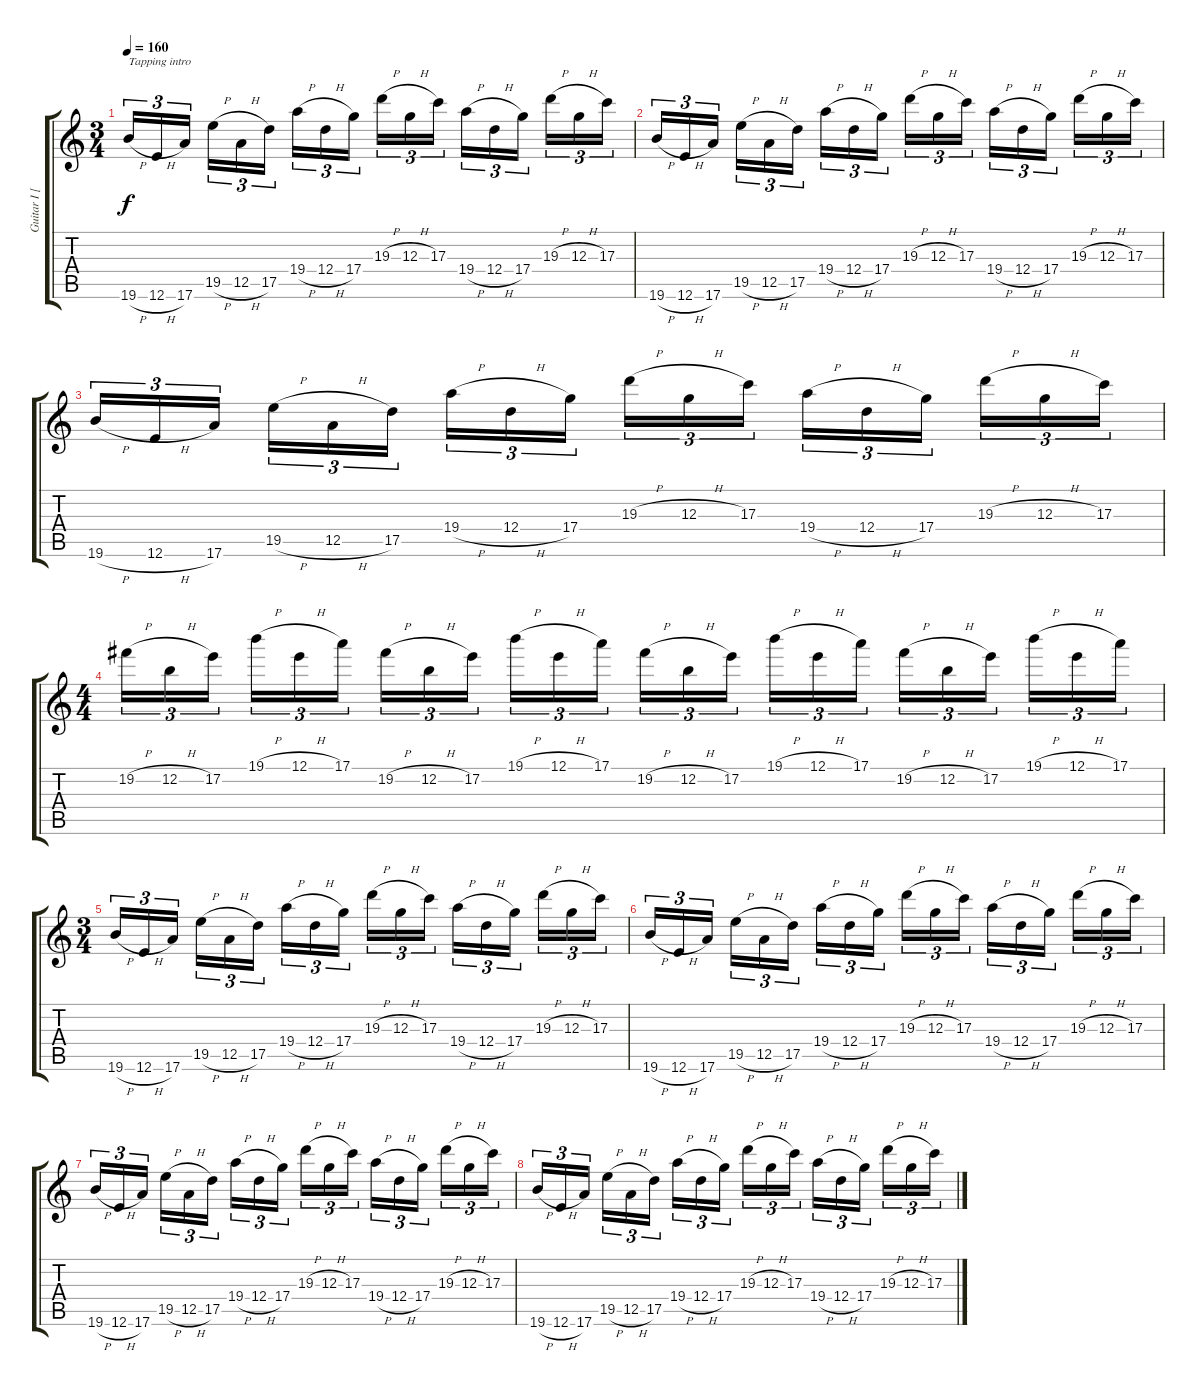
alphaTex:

\track ("Guitar I [Paul]" "Guitar I [") {instrument distortionguitar}
\staff {score tabs}
\tuning (E4 B3 G3 D3 A2 E2) {hide}
\ts (3 4)
\tempo 160
\clef g2
\ks c
19.6{h}.16{tu (3 2) txt "Tapping intro" dy f instrument distortionguitar} 12.6{h}.16{tu (3 2)} 17.6.16{tu (3 2) beam splitsecondary} 19.5{h}.16{tu (3 2)} 12.5{h}.16{tu (3 2)} 17.5.16{tu (3 2)} 19.4{h}.16{tu (3 2)} 12.4{h}.16{tu (3 2)} 17.4.16{tu (3 2) beam splitsecondary} 19.3{h}.16{tu (3 2)} 12.3{h}.16{tu (3 2)} 17.3.16{tu (3 2)} 19.4{h}.16{tu (3 2)} 12.4{h}.16{tu (3 2)} 17.4.16{tu (3 2) beam splitsecondary} 19.3{h}.16{tu (3 2)} 12.3{h}.16{tu (3 2)} 17.3.16{tu (3 2)} |
19.6{h}.16{tu (3 2)} 12.6{h}.16{tu (3 2)} 17.6.16{tu (3 2) beam splitsecondary} 19.5{h}.16{tu (3 2)} 12.5{h}.16{tu (3 2)} 17.5.16{tu (3 2)} 19.4{h}.16{tu (3 2)} 12.4{h}.16{tu (3 2)} 17.4.16{tu (3 2) beam splitsecondary} 19.3{h}.16{tu (3 2)} 12.3{h}.16{tu (3 2)} 17.3.16{tu (3 2)} 19.4{h}.16{tu (3 2)} 12.4{h}.16{tu (3 2)} 17.4.16{tu (3 2) beam splitsecondary} 19.3{h}.16{tu (3 2)} 12.3{h}.16{tu (3 2)} 17.3.16{tu (3 2)} |
19.6{h}.16{tu (3 2)} 12.6{h}.16{tu (3 2)} 17.6.16{tu (3 2) beam splitsecondary} 19.5{h}.16{tu (3 2)} 12.5{h}.16{tu (3 2)} 17.5.16{tu (3 2)} 19.4{h}.16{tu (3 2)} 12.4{h}.16{tu (3 2)} 17.4.16{tu (3 2) beam splitsecondary} 19.3{h}.16{tu (3 2)} 12.3{h}.16{tu (3 2)} 17.3.16{tu (3 2)} 19.4{h}.16{tu (3 2)} 12.4{h}.16{tu (3 2)} 17.4.16{tu (3 2) beam splitsecondary} 19.3{h}.16{tu (3 2)} 12.3{h}.16{tu (3 2)} 17.3.16{tu (3 2)} |
\ts (4 4)
19.2{h}.16{tu (3 2)} 12.2{h}.16{tu (3 2)} 17.2.16{tu (3 2) beam splitsecondary} 19.1{h}.16{tu (3 2)} 12.1{h}.16{tu (3 2)} 17.1.16{tu (3 2)} 19.2{h}.16{tu (3 2)} 12.2{h}.16{tu (3 2)} 17.2.16{tu (3 2) beam splitsecondary} 19.1{h}.16{tu (3 2)} 12.1{h}.16{tu (3 2)} 17.1.16{tu (3 2)} 19.2{h}.16{tu (3 2)} 12.2{h}.16{tu (3 2)} 17.2.16{tu (3 2) beam splitsecondary} 19.1{h}.16{tu (3 2)} 12.1{h}.16{tu (3 2)} 17.1.16{tu (3 2)} 19.2{h}.16{tu (3 2)} 12.2{h}.16{tu (3 2)} 17.2.16{tu (3 2) beam splitsecondary} 19.1{h}.16{tu (3 2)} 12.1{h}.16{tu (3 2)} 17.1.16{tu (3 2)} |
\ts (3 4)
19.6{h}.16{tu (3 2)} 12.6{h}.16{tu (3 2)} 17.6.16{tu (3 2) beam splitsecondary} 19.5{h}.16{tu (3 2)} 12.5{h}.16{tu (3 2)} 17.5.16{tu (3 2)} 19.4{h}.16{tu (3 2)} 12.4{h}.16{tu (3 2)} 17.4.16{tu (3 2) beam splitsecondary} 19.3{h}.16{tu (3 2)} 12.3{h}.16{tu (3 2)} 17.3.16{tu (3 2)} 19.4{h}.16{tu (3 2)} 12.4{h}.16{tu (3 2)} 17.4.16{tu (3 2) beam splitsecondary} 19.3{h}.16{tu (3 2)} 12.3{h}.16{tu (3 2)} 17.3.16{tu (3 2)} |
19.6{h}.16{tu (3 2)} 12.6{h}.16{tu (3 2)} 17.6.16{tu (3 2) beam splitsecondary} 19.5{h}.16{tu (3 2)} 12.5{h}.16{tu (3 2)} 17.5.16{tu (3 2)} 19.4{h}.16{tu (3 2)} 12.4{h}.16{tu (3 2)} 17.4.16{tu (3 2) beam splitsecondary} 19.3{h}.16{tu (3 2)} 12.3{h}.16{tu (3 2)} 17.3.16{tu (3 2)} 19.4{h}.16{tu (3 2)} 12.4{h}.16{tu (3 2)} 17.4.16{tu (3 2) beam splitsecondary} 19.3{h}.16{tu (3 2)} 12.3{h}.16{tu (3 2)} 17.3.16{tu (3 2)} |
19.6{h}.16{tu (3 2)} 12.6{h}.16{tu (3 2)} 17.6.16{tu (3 2) beam splitsecondary} 19.5{h}.16{tu (3 2)} 12.5{h}.16{tu (3 2)} 17.5.16{tu (3 2)} 19.4{h}.16{tu (3 2)} 12.4{h}.16{tu (3 2)} 17.4.16{tu (3 2) beam splitsecondary} 19.3{h}.16{tu (3 2)} 12.3{h}.16{tu (3 2)} 17.3.16{tu (3 2)} 19.4{h}.16{tu (3 2)} 12.4{h}.16{tu (3 2)} 17.4.16{tu (3 2) beam splitsecondary} 19.3{h}.16{tu (3 2)} 12.3{h}.16{tu (3 2)} 17.3.16{tu (3 2)} |
19.6{h}.16{tu (3 2)} 12.6{h}.16{tu (3 2)} 17.6.16{tu (3 2) beam splitsecondary} 19.5{h}.16{tu (3 2)} 12.5{h}.16{tu (3 2)} 17.5.16{tu (3 2)} 19.4{h}.16{tu (3 2)} 12.4{h}.16{tu (3 2)} 17.4.16{tu (3 2) beam splitsecondary} 19.3{h}.16{tu (3 2)} 12.3{h}.16{tu (3 2)} 17.3.16{tu (3 2)} 19.4{h}.16{tu (3 2)} 12.4{h}.16{tu (3 2)} 17.4.16{tu (3 2) beam splitsecondary} 19.3{h}.16{tu (3 2)} 12.3{h}.16{tu (3 2)} 17.3.16{tu (3 2)}
